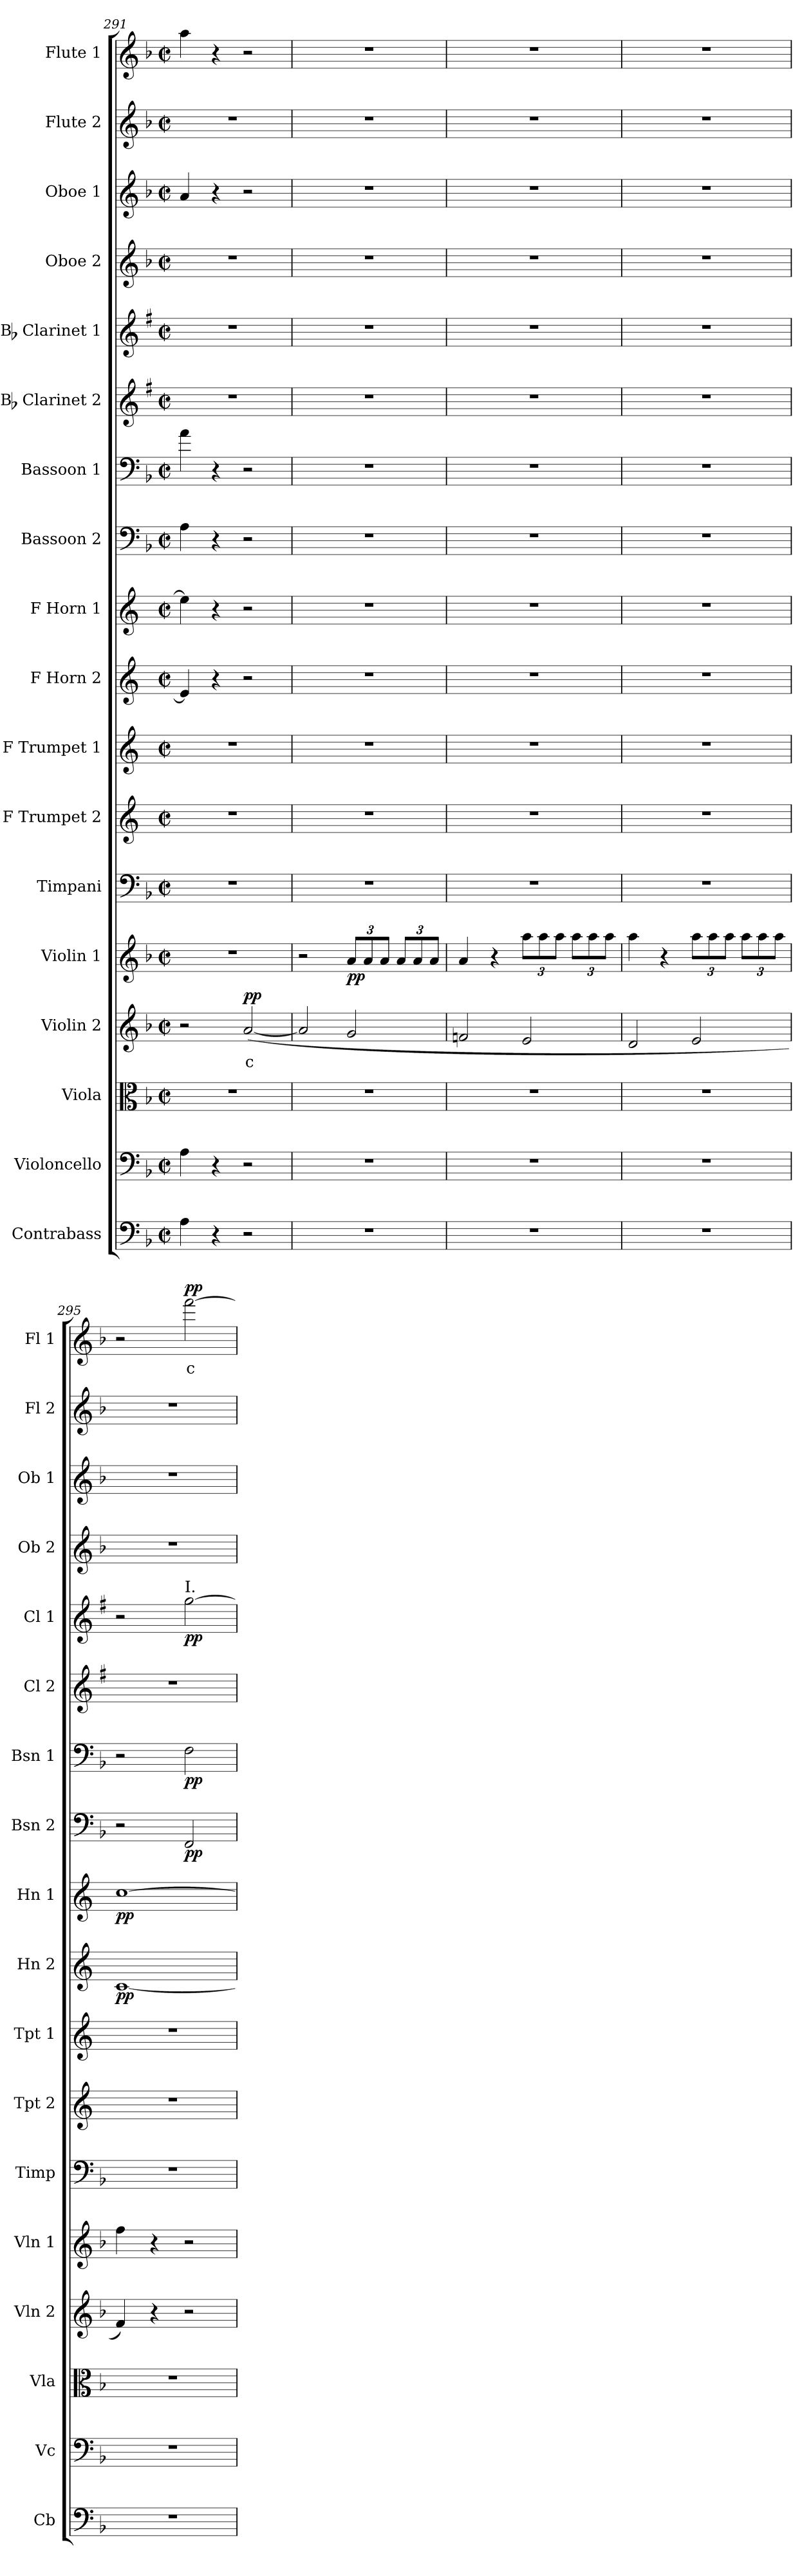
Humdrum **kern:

**kern	**kern	**kern	**kern	**text	**dynam	**kern	**dynam	**kern	**kern	**kern	**kern	**dynam	**kern	**dynam	**kern	**dynam	**kern	**dynam	**kern	**kern	**dynam	**kern	**kern	**kern	**kern	**text	**dynam
*part18	*part17	*part16	*part15	*part15	*part15	*part14	*part14	*part13	*part12	*part11	*part10	*part10	*part9	*part9	*part8	*part8	*part7	*part7	*part6	*part5	*part5	*part4	*part3	*part2	*part1	*part1	*part1
*staff18	*staff17	*staff16	*staff15	*staff15	*staff15	*staff14	*staff14	*staff13	*staff12	*staff11	*staff10	*staff10	*staff9	*staff9	*staff8	*staff8	*staff7	*staff7	*staff6	*staff5	*staff5	*staff4	*staff3	*staff2	*staff1	*staff1	*staff1
*I"Contrabass	*I"Violoncello	*I"Viola	*I"Violin 2	*	*	*I"Violin 1	*	*I"Timpani	*I"F Trumpet 2	*I"F Trumpet 1	*I"F Horn 2	*	*I"F Horn 1	*	*I"Bassoon 2	*	*I"Bassoon 1	*	*I"Bb Clarinet 2	*I"Bb Clarinet 1	*	*I"Oboe 2	*I"Oboe 1	*I"Flute 2	*I"Flute 1	*	*
*I'Cb	*I'Vc	*I'Vla	*I'Vln 2	*	*	*I'Vln 1	*	*I'Timp	*I'Tpt 2	*I'Tpt 1	*I'Hn 2	*	*I'Hn 1	*	*I'Bsn 2	*	*I'Bsn 1	*	*I'Cl 2	*I'Cl 1	*	*I'Ob 2	*I'Ob 1	*I'Fl 2	*I'Fl 1	*	*
*clefF4	*clefF4	*clefC3	*clefG2	*	*	*clefG2	*	*clefF4	*clefG2	*clefG2	*clefG2	*	*clefG2	*	*clefF4	*	*clefF4	*	*clefG2	*clefG2	*	*clefG2	*clefG2	*clefG2	*clefG2	*	*
*ITrd7c12	*	*	*	*	*	*	*	*	*ITrd-3c-5	*ITrd-3c-5	*ITrd4c7	*	*ITrd4c7	*	*	*	*	*	*ITrd1c2	*ITrd1c2	*	*	*	*	*	*	*
*k[b-]	*k[b-]	*k[b-]	*k[b-]	*	*	*k[b-]	*	*k[b-]	*k[b-]	*k[b-]	*k[b-]	*	*k[b-]	*	*k[b-]	*	*k[b-]	*	*k[b-]	*k[b-]	*	*k[b-]	*k[b-]	*k[b-]	*k[b-]	*	*
*M2/2	*M2/2	*M2/2	*M2/2	*	*	*M2/2	*	*M2/2	*M2/2	*M2/2	*M2/2	*	*M2/2	*	*M2/2	*	*M2/2	*	*M2/2	*M2/2	*	*M2/2	*M2/2	*M2/2	*M2/2	*	*
*met(c|)	*met(c|)	*met(c|)	*met(c|)	*	*	*met(c|)	*	*met(c|)	*met(c|)	*met(c|)	*met(c|)	*	*met(c|)	*	*met(c|)	*	*met(c|)	*	*met(c|)	*met(c|)	*	*met(c|)	*met(c|)	*met(c|)	*met(c|)	*	*
=291	=291	=291	=291	=291	=291	=291	=291	=291	=291	=291	=291	=291	=291	=291	=291	=291	=291	=291	=291	=291	=291	=291	=291	=291	=291	=291	=291
4AA\	4A\	1r	2r	.	.	1r	.	1r	1r	1r	4A/]	.	4a\]	.	4A\	.	4a\	.	1r	1r	.	1r	4a/	1r	4aa\	.	.
4r	4r	.	.	.	.	.	.	.	.	.	4r	.	4r	.	4r	.	4r	.	.	.	.	.	4r	.	4r	.	.
!	!	!	!	!LO:LY:b:color=#FF0000	!LO:DY:b	!	!	!	!	!	!	!	!	!	!	!	!	!	!	!	!	!	!	!	!	!	!
2r	2r	.	([2a/	c	pp	.	.	.	.	.	2r	.	2r	.	2r	.	2r	.	.	.	.	.	2r	.	2r	.	.
=292	=292	=292	=292	=292	=292	=292	=292	=292	=292	=292	=292	=292	=292	=292	=292	=292	=292	=292	=292	=292	=292	=292	=292	=292	=292	=292	=292
1r	1r	1r	2a/]	.	.	2r	.	1r	1r	1r	1r	.	1r	.	1r	.	1r	.	1r	1r	.	1r	1r	1r	1r	.	.
*	*	*	*	*	*	*Xbrackettup	*	*	*	*	*	*	*	*	*	*	*	*	*	*	*	*	*	*	*	*	*
!	!	!	!	!	!	!	!LO:DY:b	!	!	!	!	!	!	!	!	!	!	!	!	!	!	!	!	!	!	!	!
.	.	.	2g/	.	.	12a/L	pp	.	.	.	.	.	.	.	.	.	.	.	.	.	.	.	.	.	.	.	.
.	.	.	.	.	.	12a/	.	.	.	.	.	.	.	.	.	.	.	.	.	.	.	.	.	.	.	.	.
.	.	.	.	.	.	12a/J	.	.	.	.	.	.	.	.	.	.	.	.	.	.	.	.	.	.	.	.	.
.	.	.	.	.	.	12a/L	.	.	.	.	.	.	.	.	.	.	.	.	.	.	.	.	.	.	.	.	.
.	.	.	.	.	.	12a/	.	.	.	.	.	.	.	.	.	.	.	.	.	.	.	.	.	.	.	.	.
.	.	.	.	.	.	12a/J	.	.	.	.	.	.	.	.	.	.	.	.	.	.	.	.	.	.	.	.	.
!!LO:PB:g=z
=293	=293	=293	=293	=293	=293	=293	=293	=293	=293	=293	=293	=293	=293	=293	=293	=293	=293	=293	=293	=293	=293	=293	=293	=293	=293	=293	=293
1r	1r	1r	2fn/	.	.	4a/	.	1r	1r	1r	1r	.	1r	.	1r	.	1r	.	1r	1r	.	1r	1r	1r	1r	.	.
.	.	.	.	.	.	4r	.	.	.	.	.	.	.	.	.	.	.	.	.	.	.	.	.	.	.	.	.
.	.	.	2e/	.	.	12aa\L	.	.	.	.	.	.	.	.	.	.	.	.	.	.	.	.	.	.	.	.	.
.	.	.	.	.	.	12aa\	.	.	.	.	.	.	.	.	.	.	.	.	.	.	.	.	.	.	.	.	.
.	.	.	.	.	.	12aa\J	.	.	.	.	.	.	.	.	.	.	.	.	.	.	.	.	.	.	.	.	.
.	.	.	.	.	.	12aa\L	.	.	.	.	.	.	.	.	.	.	.	.	.	.	.	.	.	.	.	.	.
.	.	.	.	.	.	12aa\	.	.	.	.	.	.	.	.	.	.	.	.	.	.	.	.	.	.	.	.	.
.	.	.	.	.	.	12aa\J	.	.	.	.	.	.	.	.	.	.	.	.	.	.	.	.	.	.	.	.	.
=294	=294	=294	=294	=294	=294	=294	=294	=294	=294	=294	=294	=294	=294	=294	=294	=294	=294	=294	=294	=294	=294	=294	=294	=294	=294	=294	=294
1r	1r	1r	2d/	.	.	4aa\	.	1r	1r	1r	1r	.	1r	.	1r	.	1r	.	1r	1r	.	1r	1r	1r	1r	.	.
.	.	.	.	.	.	4r	.	.	.	.	.	.	.	.	.	.	.	.	.	.	.	.	.	.	.	.	.
.	.	.	2e/	.	.	12aa\L	.	.	.	.	.	.	.	.	.	.	.	.	.	.	.	.	.	.	.	.	.
.	.	.	.	.	.	12aa\	.	.	.	.	.	.	.	.	.	.	.	.	.	.	.	.	.	.	.	.	.
.	.	.	.	.	.	12aa\J	.	.	.	.	.	.	.	.	.	.	.	.	.	.	.	.	.	.	.	.	.
.	.	.	.	.	.	12aa\L	.	.	.	.	.	.	.	.	.	.	.	.	.	.	.	.	.	.	.	.	.
.	.	.	.	.	.	12aa\	.	.	.	.	.	.	.	.	.	.	.	.	.	.	.	.	.	.	.	.	.
.	.	.	.	.	.	12aa\J	.	.	.	.	.	.	.	.	.	.	.	.	.	.	.	.	.	.	.	.	.
=295	=295	=295	=295	=295	=295	=295	=295	=295	=295	=295	=295	=295	=295	=295	=295	=295	=295	=295	=295	=295	=295	=295	=295	=295	=295	=295	=295
!	!	!	!	!	!	!	!	!	!	!	!	!LO:DY:b	!	!LO:DY:b	!	!	!	!	!	!	!	!	!	!	!	!	!
1r	1r	1r	4f/)	.	.	4ff\	.	1r	1r	1r	[1F	pp	[1f	pp	2r	.	2r	.	1r	2r	.	1r	1r	1r	2r	.	.
.	.	.	4r	.	.	4r	.	.	.	.	.	.	.	.	.	.	.	.	.	.	.	.	.	.	.	.	.
!	!	!	!	!	!	!	!	!	!	!	!	!	!	!	!	!	!	!	!	!LO:TX:a:t=I.	!	!	!	!	!	!	!
!	!	!	!	!	!	!	!	!	!	!	!	!	!	!	!	!LO:DY:b	!	!LO:DY:b	!	!	!LO:DY:b	!	!	!	!	!LO:LY:b:color=#FF0000	!LO:DY:b
.	.	.	2r	.	.	2r	.	.	.	.	.	.	.	.	2FF/	pp	2F\	pp	.	[2ff\	pp	.	.	.	[2fff\	c	pp
=	=	=	=	=	=	=	=	=	=	=	=	=	=	=	=	=	=	=	=	=	=	=	=	=	=	=	=
*-	*-	*-	*-	*-	*-	*-	*-	*-	*-	*-	*-	*-	*-	*-	*-	*-	*-	*-	*-	*-	*-	*-	*-	*-	*-	*-	*-
